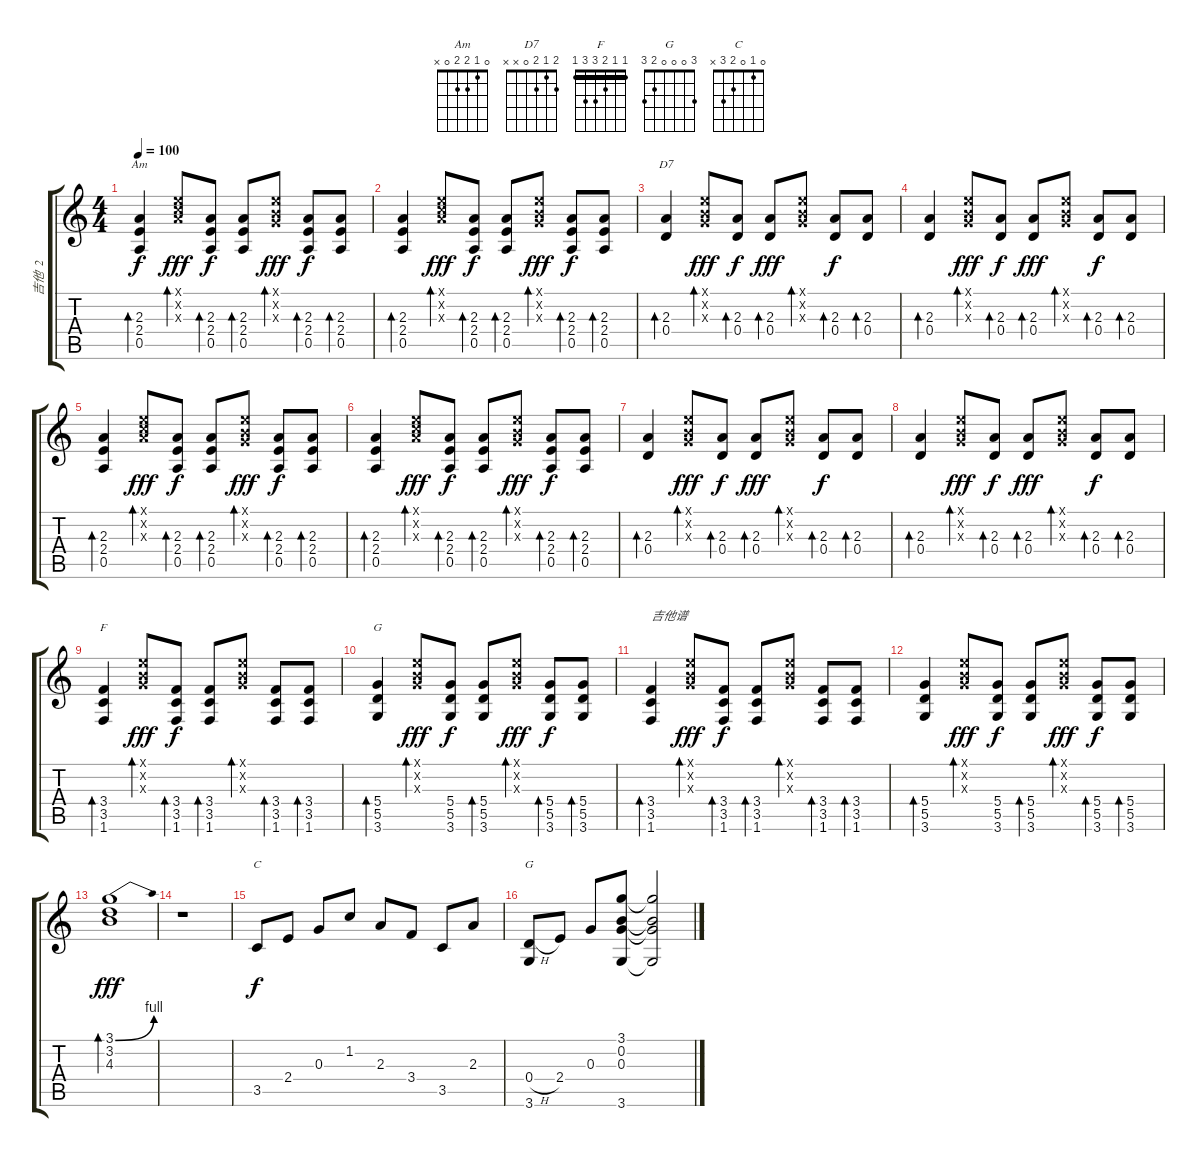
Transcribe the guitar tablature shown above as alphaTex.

\track ("吉他  2" "吉他  2") {instrument electricguitarjazz}
\staff {score tabs}
\tuning (E4 B3 G3 D3 A2 E2) {hide}
\chord ("Am" 0 1 2 2 0 x)
\chord ("D7" 2 1 2 0 x x)
\chord ("F" 1 1 2 3 3 1) {barre 1}
\chord ("G" 3 3 4 5 5 3) {barre 3}
\chord ("C" 0 1 0 2 3 x)
\chord ("G" 3 0 0 0 2 3)
\ts (4 4)
\tempo 100
\clef g2
\ks c
(2.3 2.4 0.5).4{bd 480 ch "Am" dy f} (0.1{x} 1.2{x} 2.3{x}).8{bd 240 dy fff} (2.3 2.4 0.5).8{bd 240 dy f} (2.3 2.4 0.5).8{bd 240} (0.1{x} 0.2{x} 0.3{x}).8{bd 240 dy fff} (2.3 2.4 0.5).8{bd 240 dy f} (2.3 2.4 0.5).8{bd 240} |
(2.3 2.4 0.5).4{bd 480} (0.1{x} 1.2{x} 2.3{x}).8{bd 240 dy fff} (2.3 2.4 0.5).8{bd 240 dy f} (2.3 2.4 0.5).8{bd 240} (0.1{x} 0.2{x} 0.3{x}).8{bd 240 dy fff} (2.3 2.4 0.5).8{bd 240 dy f} (2.3 2.4 0.5).8{bd 240} |
(2.3 0.4).4{bd 480 ch "D7"} (0.1{x} 0.2{x} 0.3{x}).8{bd 240 dy fff} (2.3 0.4).8{bd 240 dy f} (2.3 0.4).8{bd 240 dy fff} (0.1{x} 0.2{x} 0.3{x}).8{bd 240} (2.3 0.4).8{bd 240 dy f} (2.3 0.4).8{bd 240} |
(2.3 0.4).4{bd 480} (0.1{x} 0.2{x} 0.3{x}).8{bd 240 dy fff} (2.3 0.4).8{bd 240 dy f} (2.3 0.4).8{bd 240 dy fff} (0.1{x} 0.2{x} 0.3{x}).8{bd 240} (2.3 0.4).8{bd 240 dy f} (2.3 0.4).8{bd 240} |
(2.3 2.4 0.5).4{bd 480} (0.1{x} 1.2{x} 2.3{x}).8{bd 240 dy fff} (2.3 2.4 0.5).8{bd 240 dy f} (2.3 2.4 0.5).8{bd 240} (0.1{x} 0.2{x} 0.3{x}).8{bd 240 dy fff} (2.3 2.4 0.5).8{bd 240 dy f} (2.3 2.4 0.5).8{bd 240} |
(2.3 2.4 0.5).4{bd 480} (0.1{x} 1.2{x} 2.3{x}).8{bd 240 dy fff} (2.3 2.4 0.5).8{bd 240 dy f} (2.3 2.4 0.5).8{bd 240} (0.1{x} 0.2{x} 0.3{x}).8{bd 240 dy fff} (2.3 2.4 0.5).8{bd 240 dy f} (2.3 2.4 0.5).8{bd 240} |
(2.3 0.4).4{bd 480} (0.1{x} 0.2{x} 0.3{x}).8{bd 240 dy fff} (2.3 0.4).8{bd 240 dy f} (2.3 0.4).8{bd 240 dy fff} (0.1{x} 0.2{x} 0.3{x}).8{bd 240} (2.3 0.4).8{bd 240 dy f} (2.3 0.4).8{bd 240} |
(2.3 0.4).4{bd 480} (0.1{x} 0.2{x} 0.3{x}).8{bd 240 dy fff} (2.3 0.4).8{bd 240 dy f} (2.3 0.4).8{bd 240 dy fff} (0.1{x} 0.2{x} 0.3{x}).8{bd 240} (2.3 0.4).8{bd 240 dy f} (2.3 0.4).8{bd 240} |
(3.4 3.5 1.6).4{bd 480 ch "F"} (0.1{x} 0.2{x} 0.3{x}).8{bd 240 dy fff} (3.4 3.5 1.6).8{bd 240 dy f} (3.4 3.5 1.6).8{bd 240} (0.1{x} 0.2{x} 0.3{x}).8{bd 240} (3.4 3.5 1.6).8{bd 240} (3.4 3.5 1.6).8{bd 240} |
(5.4 5.5 3.6).4{bd 480 ch "G"} (0.1{x} 0.2{x} 0.3{x}).8{bd 240 dy fff} (5.4 5.5 3.6).8{dy f} (5.4 5.5 3.6).8{bd 240} (0.1{x} 0.2{x} 0.3{x}).8{bd 240 dy fff} (5.4 5.5 3.6).8{bd 240 dy f} (5.4 5.5 3.6).8{bd 240} |
(3.4 3.5 1.6).4{bd 480 txt "吉他谱"} (0.1{x} 0.2{x} 0.3{x}).8{bd 240 dy fff} (3.4 3.5 1.6).8{bd 240 dy f} (3.4 3.5 1.6).8{bd 240} (0.1{x} 0.2{x} 0.3{x}).8{bd 240} (3.4 3.5 1.6).8{bd 240} (3.4 3.5 1.6).8{bd 240} |
(5.4 5.5 3.6).4{bd 480} (0.1{x} 0.2{x} 0.3{x}).8{bd 240 dy fff} (5.4 5.5 3.6).8{dy f} (5.4 5.5 3.6).8{bd 240} (0.1{x} 0.2{x} 0.3{x}).8{bd 240 dy fff} (5.4 5.5 3.6).8{bd 240 dy f} (5.4 5.5 3.6).8{bd 240} |
(3.1{be (bend 0 0 60 4)} 3.2 4.3).1{bd 240 dy fff} |
r.1 |
3.5.8{ch "C" dy f} 2.4.8 0.3.8 1.2.8 2.3.8 3.4.8 3.5.8 2.3.8 |
(0.4{h} 3.6).8{ch "G"} 2.4.8 0.3.8 (3.1 0.2 0.3 3.6).8 (3.1{t} 0.2{t} 0.3{t} 3.6{t}).2
